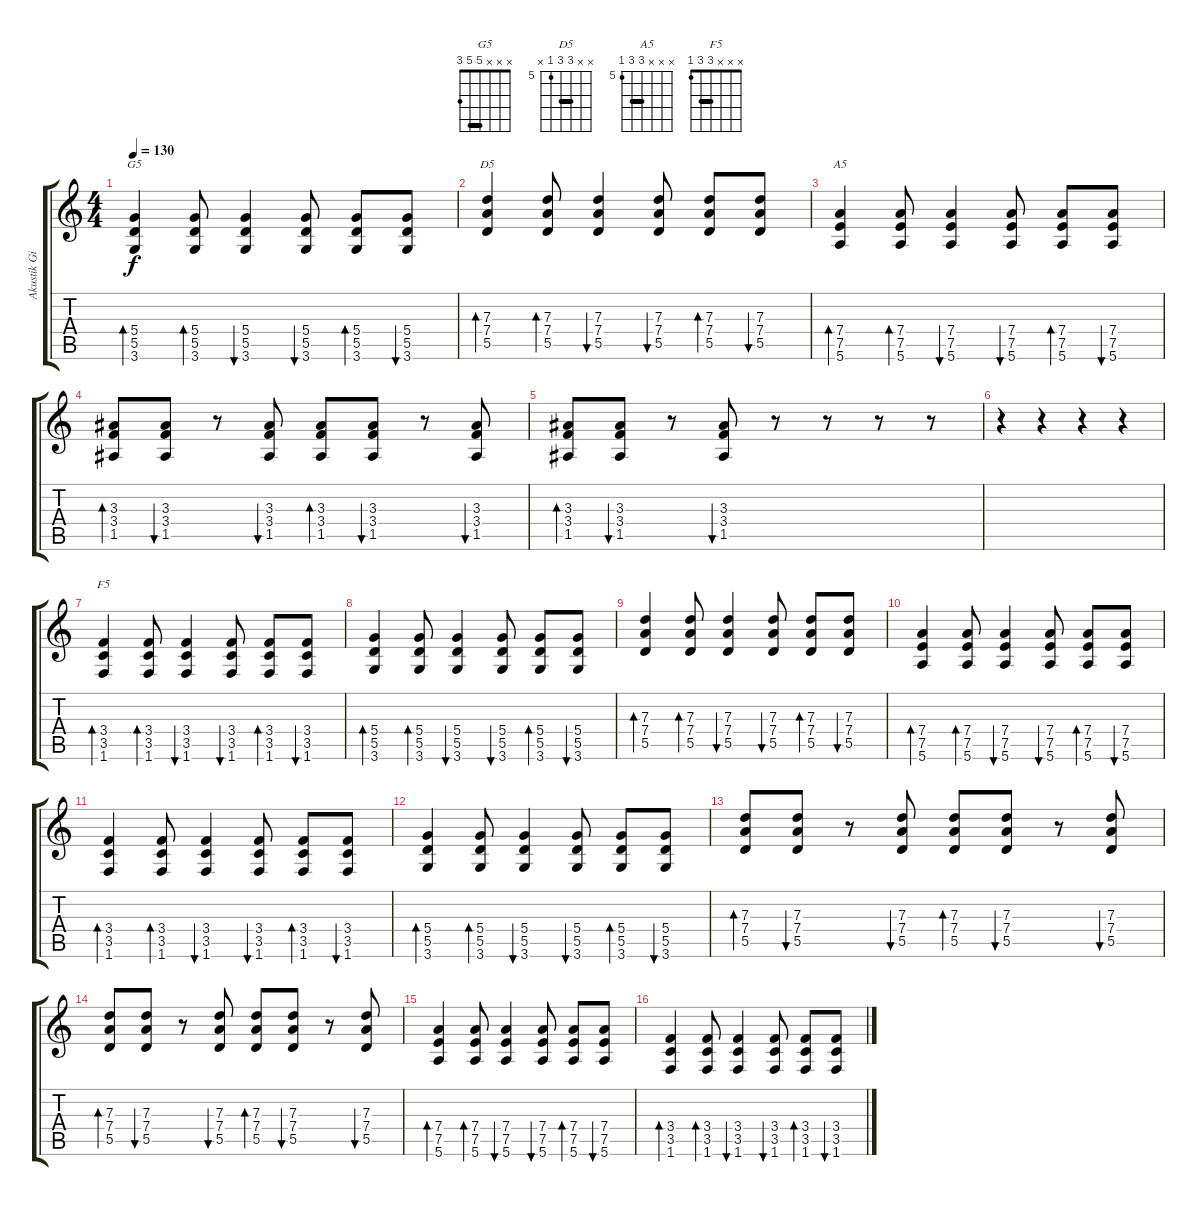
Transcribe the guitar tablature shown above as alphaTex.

\track ("Akustik Gitar" "Akustik Gi") {instrument acousticguitarsteel}
\staff {score tabs}
\tuning (E4 B3 G3 D3 A2 E2) {hide}
\chord ("G5" x x x 5 5 3) {barre 5}
\chord ("D5" x x 7 7 5 x) {firstfret 5 barre 7}
\chord ("A5" x x x 7 7 5) {firstfret 5 barre 7}
\chord ("F5" x x x 3 3 1) {barre 3}
\ts (4 4)
\tempo 130
\clef g2
\ks c
(5.4 5.5 3.6).4{bd 30 ch "G5" dy f} (5.4 5.5 3.6).8{bd 30} (5.4 5.5 3.6).4{bu 30} (5.4 5.5 3.6).8{bu 30} (5.4 5.5 3.6).8{bd 30} (5.4 5.5 3.6).8{bu 30} |
(7.3 7.4 5.5).4{bd 30 ch "D5"} (7.3 7.4 5.5).8{bd 30} (7.3 7.4 5.5).4{bu 30} (7.3 7.4 5.5).8{bu 30} (7.3 7.4 5.5).8{bd 30} (7.3 7.4 5.5).8{bu 30} |
(7.4 7.5 5.6).4{bd 30 ch "A5"} (7.4 7.5 5.6).8{bd 30} (7.4 7.5 5.6).4{bu 30} (7.4 7.5 5.6).8{bu 30} (7.4 7.5 5.6).8{bd 30} (7.4 7.5 5.6).8{bu 30} |
(3.3 3.4 1.5).8{bd 30} (3.3 3.4 1.5).8{bu 30} r.8 (3.3 3.4 1.5).8{bu 30} (3.3 3.4 1.5).8{bd 30} (3.3 3.4 1.5).8{bu 30} r.8 (3.3 3.4 1.5).8{bu 30} |
(3.3 3.4 1.5).8{bd 30} (3.3 3.4 1.5).8{bu 30} r.8 (3.3 3.4 1.5).8{bu 30} r.8 r.8 r.8 r.8 |
r.4 r.4 r.4 r.4 |
(3.4 3.5 1.6).4{bd 30 ch "F5"} (3.4 3.5 1.6).8{bd 30} (3.4 3.5 1.6).4{bu 30} (3.4 3.5 1.6).8{bu 30} (3.4 3.5 1.6).8{bd 30} (3.4 3.5 1.6).8{bu 30} |
(5.4 5.5 3.6).4{bd 30} (5.4 5.5 3.6).8{bd 30} (5.4 5.5 3.6).4{bu 30} (5.4 5.5 3.6).8{bu 30} (5.4 5.5 3.6).8{bd 30} (5.4 5.5 3.6).8{bu 30} |
(7.3 7.4 5.5).4{bd 30} (7.3 7.4 5.5).8{bd 30} (7.3 7.4 5.5).4{bu 30} (7.3 7.4 5.5).8{bu 30} (7.3 7.4 5.5).8{bd 30} (7.3 7.4 5.5).8{bu 30} |
(7.4 7.5 5.6).4{bd 30} (7.4 7.5 5.6).8{bd 30} (7.4 7.5 5.6).4{bu 30} (7.4 7.5 5.6).8{bu 30} (7.4 7.5 5.6).8{bd 30} (7.4 7.5 5.6).8{bu 30} |
(3.4 3.5 1.6).4{bd 30} (3.4 3.5 1.6).8{bd 30} (3.4 3.5 1.6).4{bu 30} (3.4 3.5 1.6).8{bu 30} (3.4 3.5 1.6).8{bd 30} (3.4 3.5 1.6).8{bu 30} |
(5.4 5.5 3.6).4{bd 30} (5.4 5.5 3.6).8{bd 30} (5.4 5.5 3.6).4{bu 30} (5.4 5.5 3.6).8{bu 30} (5.4 5.5 3.6).8{bd 30} (5.4 5.5 3.6).8{bu 30} |
(7.3 7.4 5.5).8{bd 30} (7.3 7.4 5.5).8{bu 30} r.8 (7.3 7.4 5.5).8{bu 30} (7.3 7.4 5.5).8{bd 30} (7.3 7.4 5.5).8{bu 30} r.8 (7.3 7.4 5.5).8{bu 30} |
(7.3 7.4 5.5).8{bd 30} (7.3 7.4 5.5).8{bu 30} r.8 (7.3 7.4 5.5).8{bu 30} (7.3 7.4 5.5).8{bd 30} (7.3 7.4 5.5).8{bu 30} r.8 (7.3 7.4 5.5).8{bu 30} |
(7.4 7.5 5.6).4{bd 30} (7.4 7.5 5.6).8{bd 30} (7.4 7.5 5.6).4{bu 30} (7.4 7.5 5.6).8{bu 30} (7.4 7.5 5.6).8{bd 30} (7.4 7.5 5.6).8{bu 30} |
(3.4 3.5 1.6).4{bd 30} (3.4 3.5 1.6).8{bd 30} (3.4 3.5 1.6).4{bu 30} (3.4 3.5 1.6).8{bu 30} (3.4 3.5 1.6).8{bd 30} (3.4 3.5 1.6).8{bu 30}
